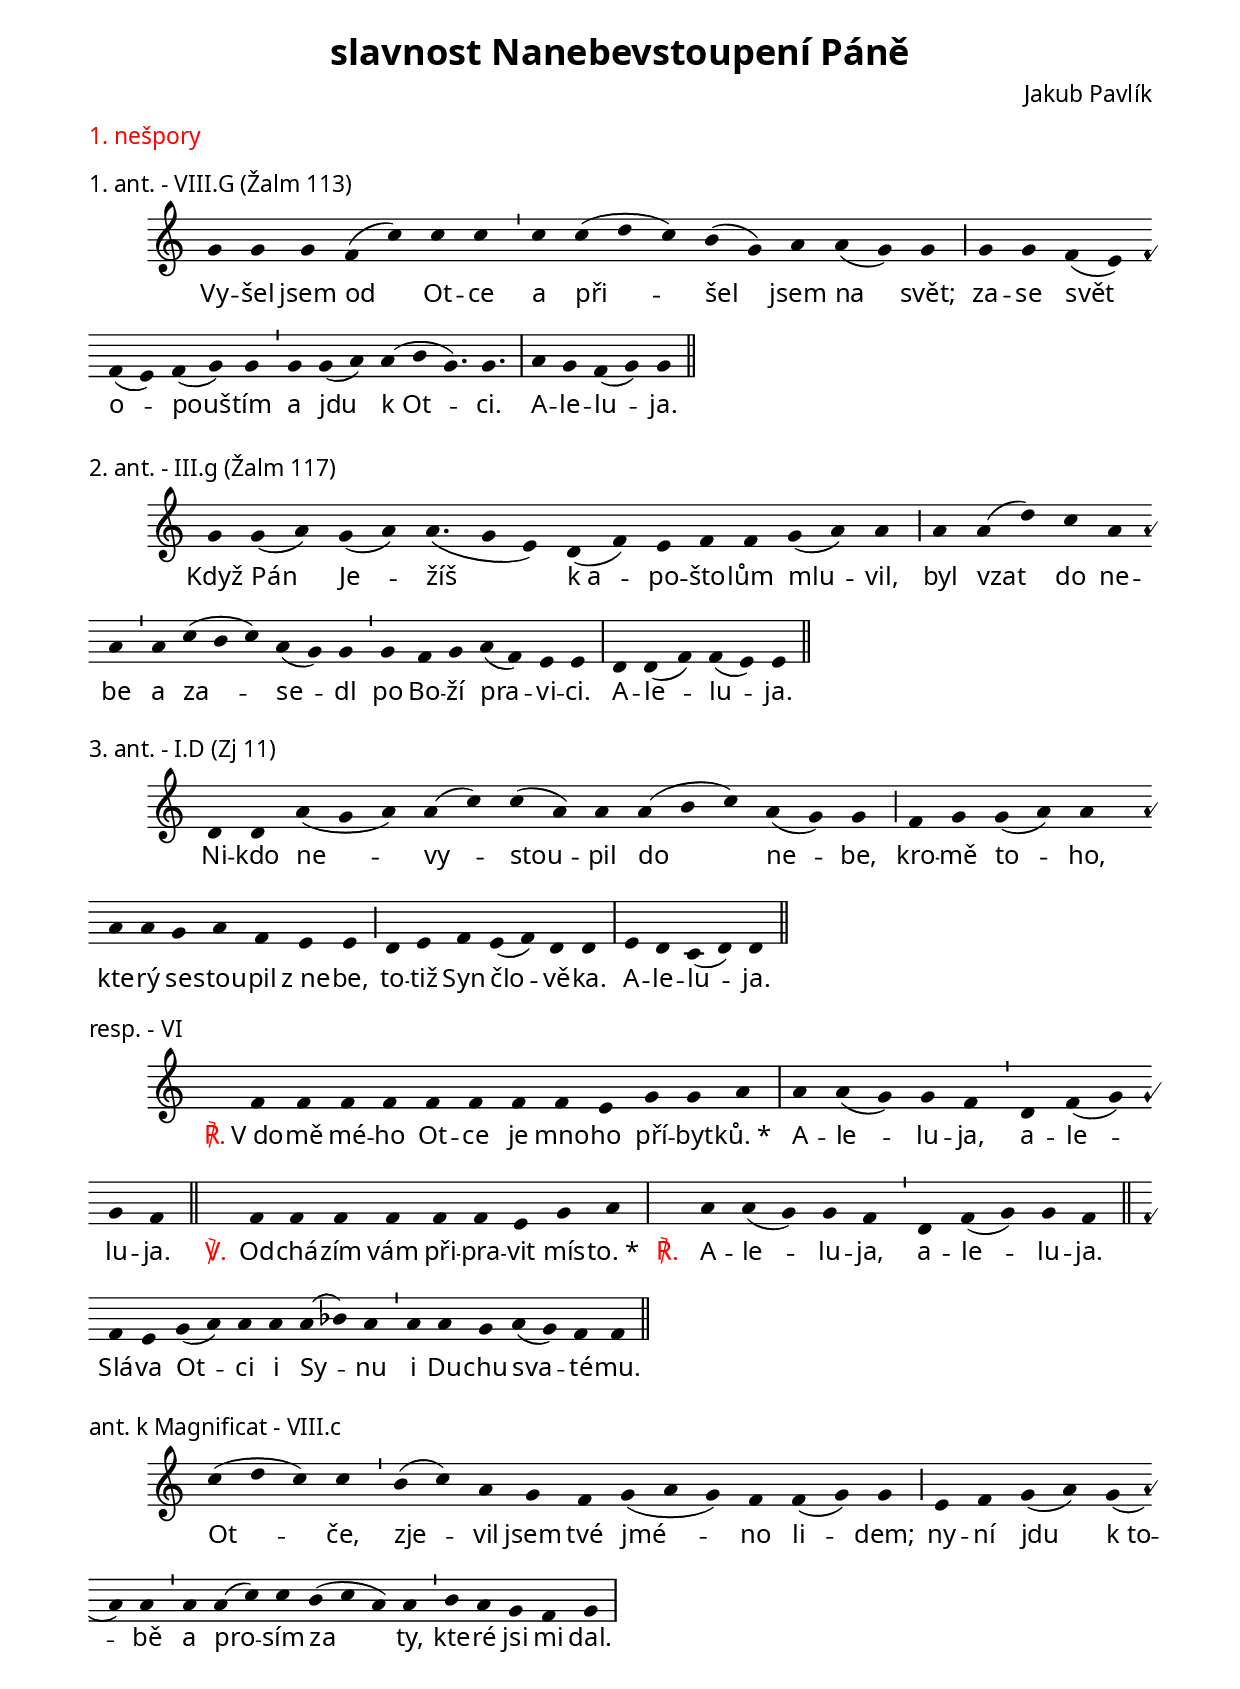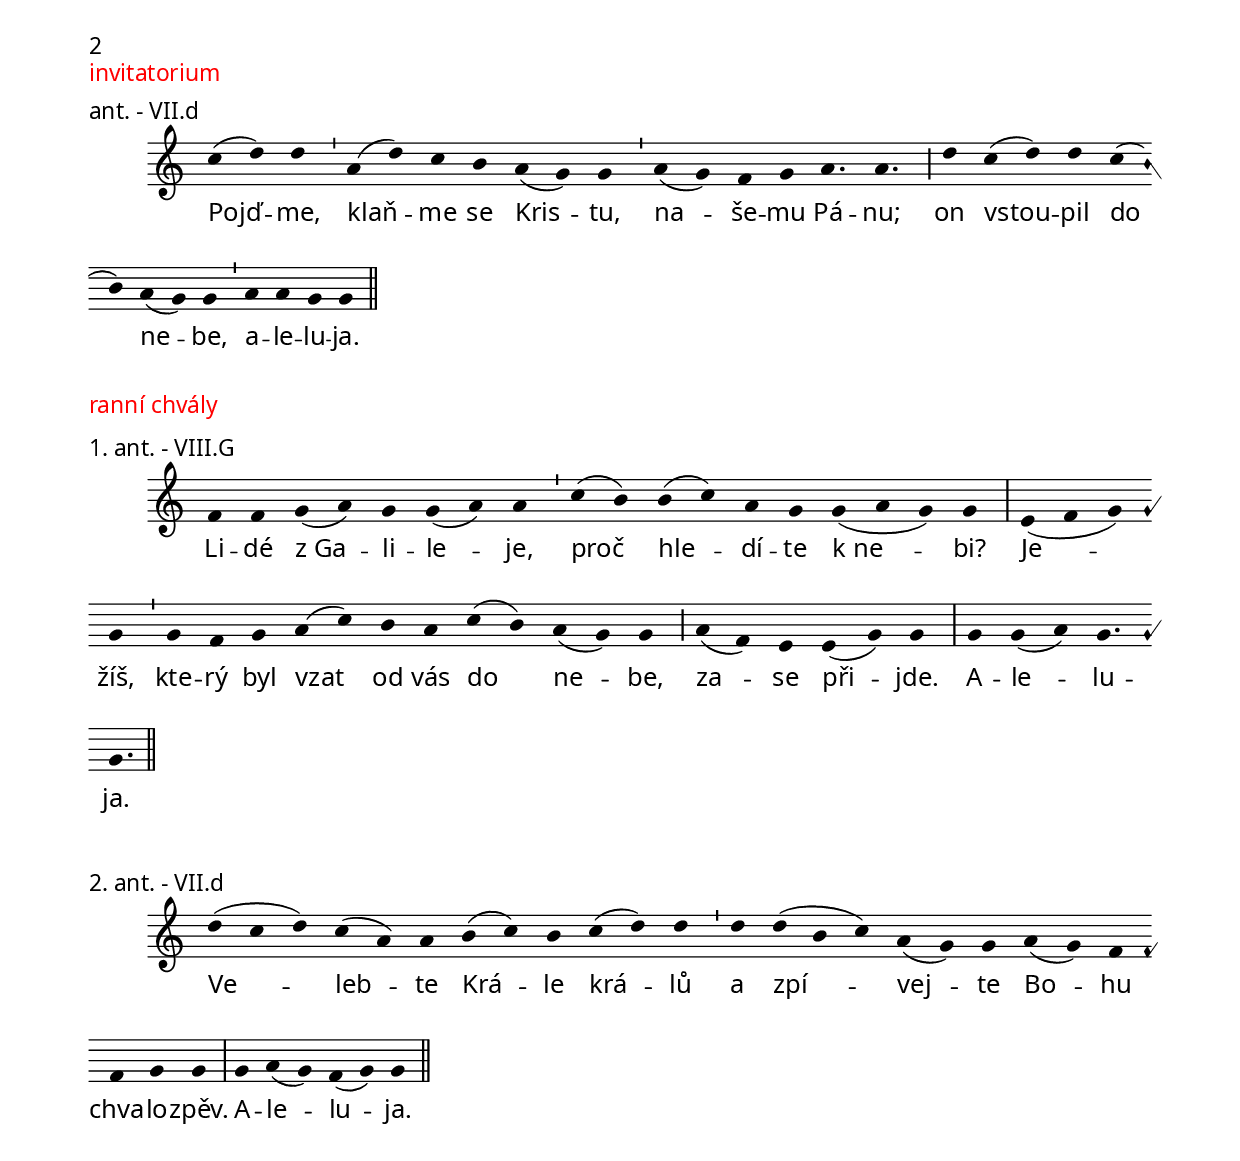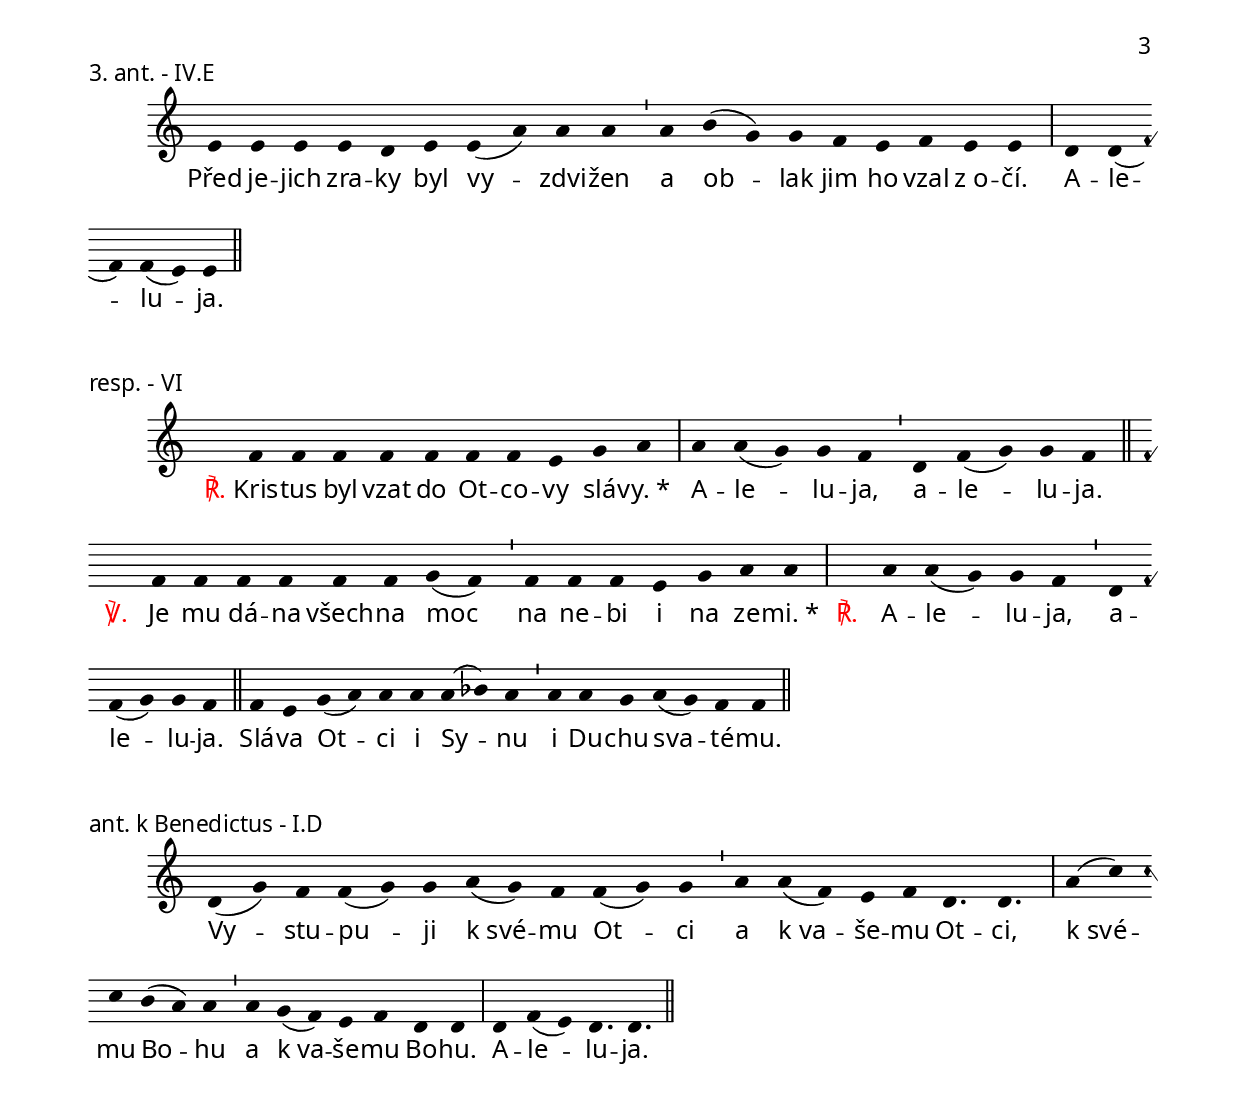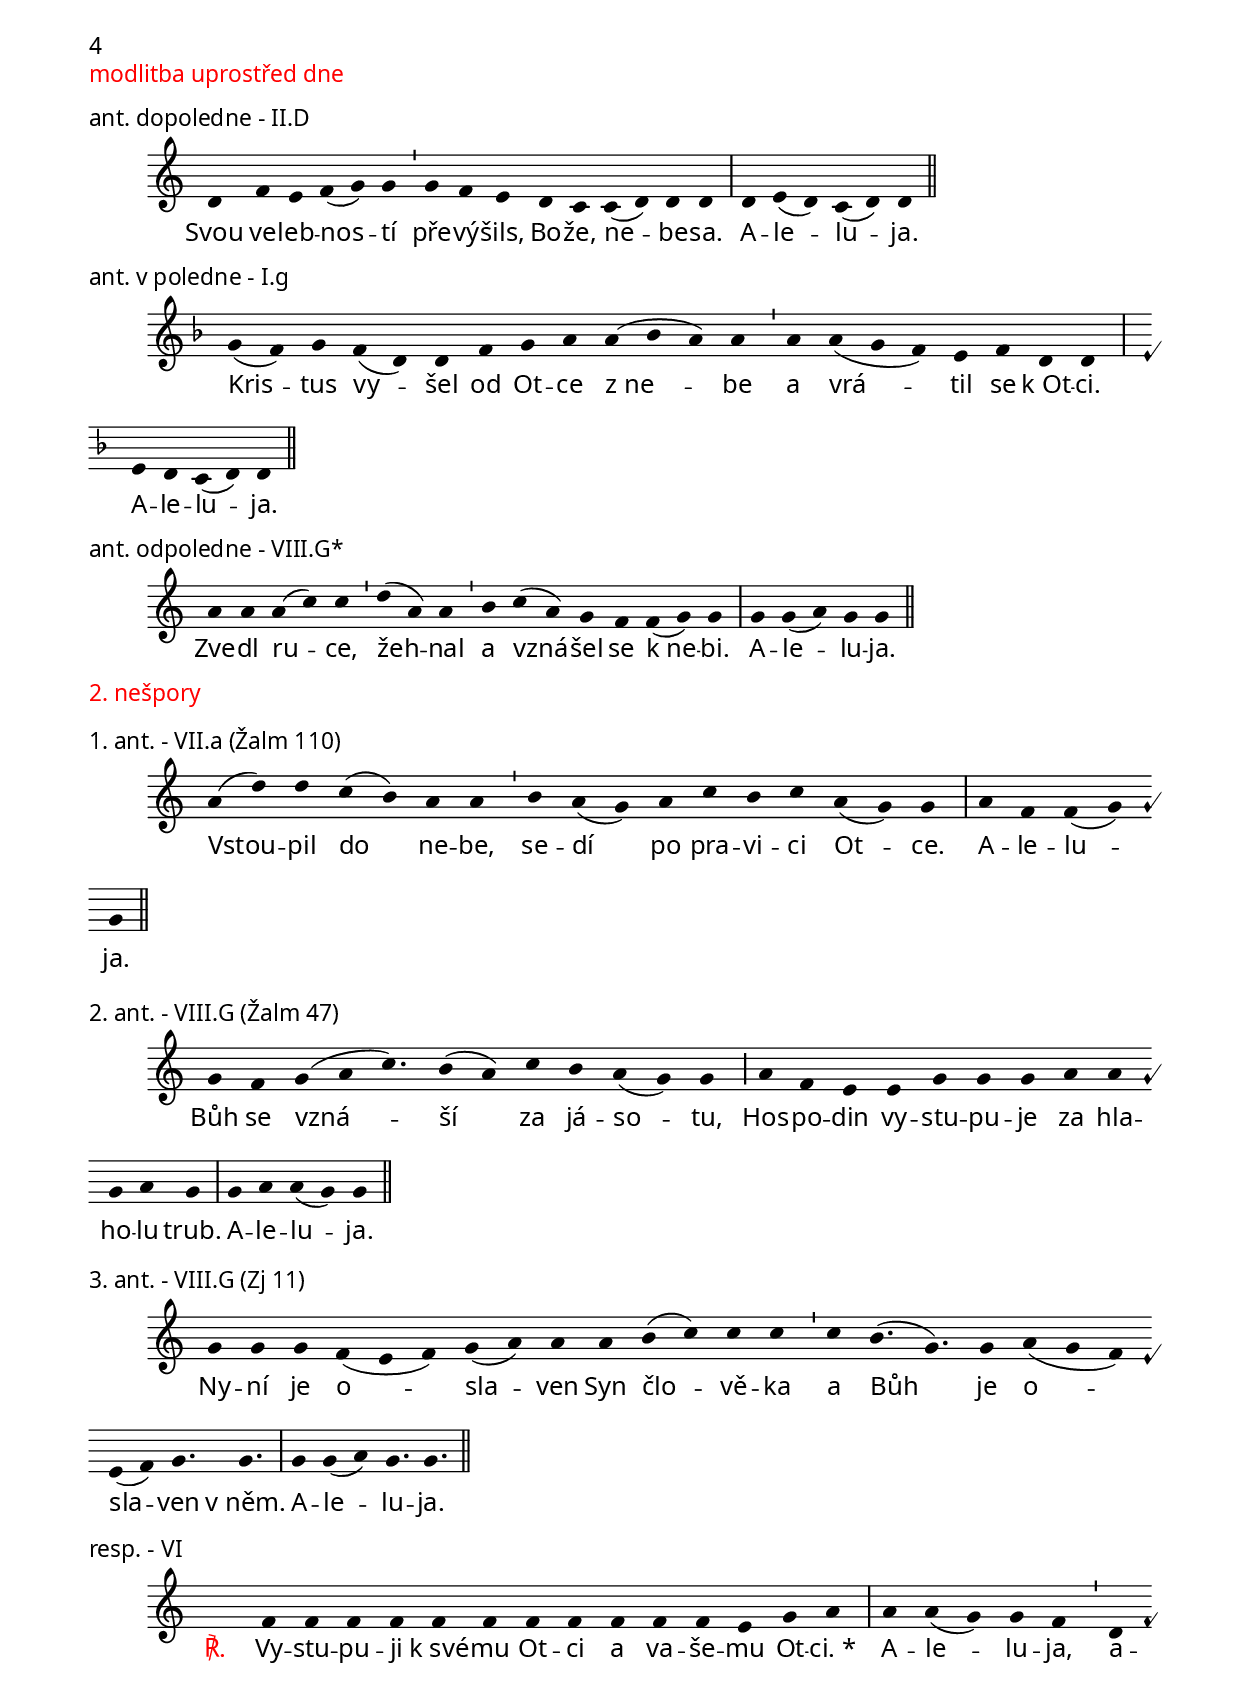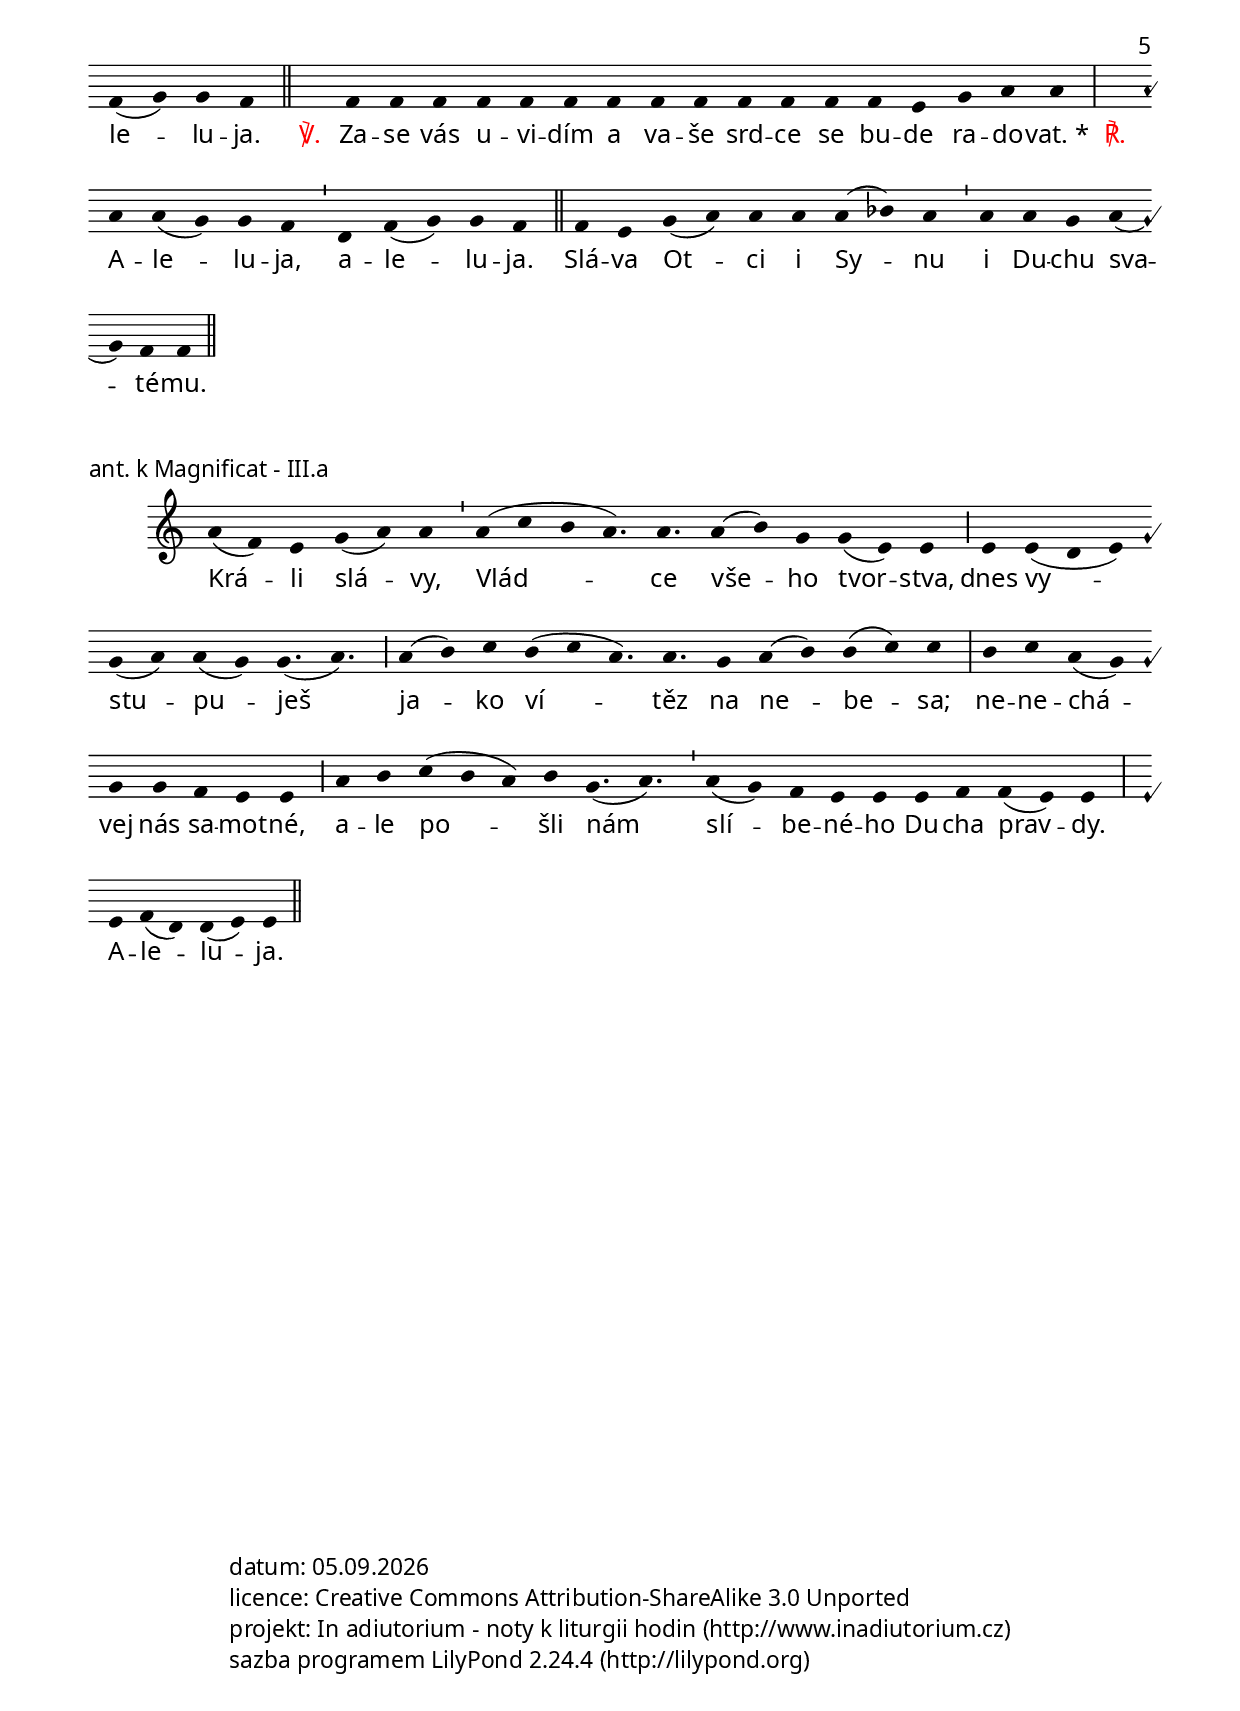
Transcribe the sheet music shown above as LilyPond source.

\version "2.14.2"

\header {
  title = "slavnost Nanebevstoupení Páně"
  composer = "Jakub Pavlík"
}

\include "spolecne.ly"
\include "dilyresponsorii.ly"

\markup {\nadpisHodinka {"1. nešpory"}}

\score {
  \relative c'' {
    \choralniRezim
    g4 g g f( c') c c \barMin
    c c( d c) b( g) a a( g) g \barMaior
    g g f( e) f( e) f( g) g \barMin
    g g( a) a( b g4.) g \barMax
    a4 g f( g) g \barFinalis
  }
  \addlyrics {
    Vy -- šel jsem od Ot -- ce 
    a při -- šel jsem na svět;
    za -- se svět o -- pouš -- tím a jdu k_Ot -- ci.
    A -- le -- lu -- ja.
  }
  \header {
    quid = "1. ant."
    modus = "VIII"
    differentia = "G" 
    psalmus = "Žalm 113"
    id = ""
    piece = \markup {\sestavTitulek}
  }
}

\score {
  \relative c'' {
    \choralniRezim
    g4 g( a) g( a) a4.( g4 e) d( f) e f f g( a) a \barMaior
    a a( d) c a a \barMin
    a c( b c) a( g) g \barMin
    g f g a( f) e e \barMax
    d d( f) f( e) e \barFinalis
  }
  \addlyrics {
    Když Pán Je -- žíš k_a -- po -- što -- lům mlu -- vil,
    byl vzat do ne -- be
    a za -- se -- dl 
    po Bo -- ží pra -- vi -- ci.
    A -- le -- lu -- ja.
  }
  \header {
    quid = "2. ant."
    modus = "III"
    differentia = "g" 
    psalmus = "Žalm 117"
    id = ""
    piece = \markup {\sestavTitulek}
  }
}

\score {
  \relative c' {
    \choralniRezim
    d4 d a'( g a) a( c) c( a) a a( b c) a( g) g \barMaior
    f g g( a) a \bar"" a a g a f e e \barMaior
    d e f e( f) d d \barMax
    e d c( d) d \barFinalis
  }
  \addlyrics {
    Ni -- kdo ne -- vy -- stou -- pil do ne -- be,
    kro -- mě to -- ho, kte -- rý se -- stou -- pil z_ne -- be,
    to -- tiž Syn člo -- vě -- ka.
    A -- le -- lu -- ja.
  }
  \header {
    quid = "3. ant."
    modus = "I"
    differentia = "D" 
    psalmus = "Zj 11"
    id = ""
    piece = \markup {\sestavTitulek}
  }
}

\score {
  \relative c' {
    \choralniRezim
    
    % R
    \neviditelna f
    f4 f f f f f f f e g g a \barMax
    \respVIalelujaResponsum \barFinalis
    % V
    \neviditelna f
    f f f f f f e g a \barMax
    % R
    \neviditelna a
    \respVIalelujaResponsum \barFinalis
    % Slava
    \respVIalelujaDoxologie \barFinalis
  }
  \addlyrics {
    \Response V_do -- mě mé -- ho Ot -- ce je mno -- ho pří -- byt -- ků._* 
    \textRespAleluja
    \Verse Od -- chá -- zím vám při -- pra -- vit mís -- to._*
    \Response \textRespAleluja
    \textRespDoxologie
  }
  \header {
    quid = "resp."
    modus = "VI"
    id = ""
    piece = \markup {\sestavTitulekResp}
  }
}

\score {
  \relative c'' {
    \choralniRezim
    c( d c) c \barMin
    b( c) a g f g( a g) f f( g) g \barMaior
    e f g( a) g( a) a \barMin
    a a( c) c b( c a) a \barMin
    b a g f g \barMax
  }
  \addlyrics {
    Ot -- če, 
    zje -- vil jsem tvé jmé -- no li -- dem;
    ny -- ní jdu k_to -- bě
    a pro -- sím za ty, 
    kte -- ré jsi mi dal.
    A -- le -- lu -- ja.
  }
  \header {
    quid = "ant. k Magnificat"
    modus = "VIII"
    differentia = "c" 
    psalmus = ""
    id = ""
    piece = \markup {\sestavTitulekBezZalmu}
  }
}

\pageBreak % ZLOM

\markup {\nadpisHodinka {"invitatorium"}}

\score {
  \relative c'' {
    \choralniRezim
    c4( d) d \barMin a( d) c b a( g) g \barMin a( g) f g a4. a \barMaior
    d4 c( d) d c( b) a( g) g \barMin
    a a g g \barFinalis
  }
  \addlyrics {
    Pojď -- me,
    klaň -- me se Kris -- tu, na -- še -- mu Pá -- nu;
    on vstou -- pil do ne -- be, 
    a -- le -- lu -- ja.
  }
  \header {
    quid = "ant."
    modus = "VII"
    differentia = "d" 
    psalmus = ""
    piece = \markup {\sestavTitulekBezZalmu}
  }
}

\markup {\nadpisHodinka {"ranní chvály"}}

\score {
  \relative c' {
    \choralniRezim
    f4 f g( a) g g( a) a \barMin
    c( b) b( c) a g g( a g) g \barMax
    e( f g) g \barMin
    g f g a( c) b a c( b) a( g) g \barMaior
    a( f) e e( g) g \barMax
    g g( a) g4. g \barFinalis
  }
  \addlyrics {
    Li -- dé z_Ga -- li -- le -- je,
    proč hle -- dí -- te k_ne -- bi?
    Je -- žíš, 
    kte -- rý byl vzat od vás do ne -- be,
    za -- se při -- jde.
    A -- le -- lu -- ja.
  }
  \header {
    quid = "1. ant."
    modus = "VIII"
    differentia = "G" 
    psalmus = ""
    id = ""
    piece = \markup {\sestavTitulekBezZalmu}
  }
}

\score {
  \relative c'' {
    \choralniRezim
    d4( c d) c( a) a b( c) b c( d) d \barMin
    d d( b c) a( g) g a( g) f f g g \barMax
    g a( g) f( g) g \barFinalis
  }
  \addlyrics {
    Ve -- leb -- te Krá -- le krá -- lů
    a zpí -- vej -- te Bo -- hu chva -- lo -- zpěv.
    A -- le -- lu -- ja.
  }
  \header {
    quid = "2. ant."
    modus = "VII"
    differentia = "d" 
    psalmus = ""
    id = ""
    piece = \markup {\sestavTitulekBezZalmu}
  }
}

\score {
  \relative c' {
    \choralniRezim
    e4 e e e d e e( a) a a \barMin
    a b( g) g f e f e e \barMax
    d d( f) f( e) e \barFinalis
  }
  \addlyrics {
    Před je -- jich zra -- ky byl vy -- zdvi -- žen
    a ob -- lak jim ho vzal z_o -- čí.
    A -- le -- lu -- ja.
  }
  \header {
    quid = "3. ant."
    modus = "IV"
    differentia = "E" 
    psalmus = ""
    id = ""
    piece = \markup {\sestavTitulekBezZalmu}
  }
}

\score {
  \relative c' {
    \choralniRezim
    
    % R
    \neviditelna f
    f4 f f f f f f e g a \barMax
    \respVIalelujaResponsum \barFinalis
    % V
    \neviditelna f
    f f f f f f g( f) \barMin f f f e g a a \barMax
    % R
    \neviditelna a
    \respVIalelujaResponsum \barFinalis
    % Slava
    \respVIalelujaDoxologie \barFinalis
  }
  \addlyrics {
    \Response Kris -- tus byl vzat do Ot -- co -- vy slá -- vy._* \textRespAleluja
    \Verse Je mu dá -- na všech -- na moc na ne -- bi i na ze -- mi._*
    \Response \textRespAleluja
    \textRespDoxologie
  }
  \header {
    quid = "resp."
    modus = "VI"
    id = ""
    piece = \markup {\sestavTitulekResp}
  }
} 


\score {
  \relative c' {
    \choralniRezim
    d4( g) f f( g) g a( g) f f( g) g \barMin
    a a( f) e f d4. d \barMax
    a'4( c) c b( a) a \barMin
    a g( f) e f d d \barMax
    d f( e) d4. d \barFinalis
  }
  \addlyrics {
    Vy -- stu -- pu -- ji k_své -- mu Ot -- ci
    a k_va -- še -- mu Ot -- ci,
    k_své -- mu Bo -- hu
    a k_va -- še -- mu Bo -- hu.
    A -- le -- lu -- ja.
  }
  \header {
    quid = "ant. k Benedictus"
    modus = "I"
    differentia = "D" 
    psalmus = ""
    id = ""
    piece = \markup {\sestavTitulekBezZalmu}
  }
}

\pageBreak % ZLOM

\markup {\nadpisHodinka {"modlitba uprostřed dne"}}

\score {
  \relative c' {
    \choralniRezim
    d4 f e f( g) g \barMin
    g f e d c c( d) d d \barMax
    d e( d) c( d) d \barFinalis
  }
  \addlyrics {
    Svou ve -- leb -- nos -- tí 
    pře -- vý -- šils, Bo -- že, ne -- be -- sa.
    A -- le -- lu -- ja.
  }
  \header {
    quid = "ant. dopoledne"
    modus = "II"
    differentia = "D" 
    psalmus = ""
    id = ""
    piece = \markup {\sestavTitulekBezZalmu}
  }
}

\score {
  \relative c'' {
    \choralniRezim
    \key f \major
    g4( f) g f( d) d f g a a( bes a) a \barMin
    a a( g f) e f d d \barMax
    e d c( d) d \barFinalis
  }
  \addlyrics {
    Kris -- tus vy -- šel od Ot -- ce z_ne -- be
    a vrá -- til se k_Ot -- ci.
    A -- le -- lu -- ja.
  }
  \header {
    quid = "ant. v poledne"
    modus = "I"
    differentia = "g" 
    psalmus = ""
    id = ""
    piece = \markup {\sestavTitulekBezZalmu}
  }
}

\score {
  \relative c'' {
    \choralniRezim
    a4 a a( c) c \barMin
    d( a) a \barMin
    b c( a) g f f( g) g \barMax
    g g( a) g4 g \barFinalis
  }
  \addlyrics {
    Zve -- dl ru -- ce,
    žeh -- nal
    a vzná -- šel se k_ne -- bi.
    A -- le -- lu -- ja.
  }
  \header {
    quid = "ant. odpoledne"
    modus = "VIII"
    differentia = "G*" 
    psalmus = ""
    id = ""
    piece = \markup {\sestavTitulekBezZalmu}
  }
}

\markup {\nadpisHodinka {"2. nešpory"}}

\score {
  \relative c'' {
    \choralniRezim
    a( d) d c( b) a a \barMin
    b a( g) a c b c a( g) g \barMax
    a f f( g) g \barFinalis
  }
  \addlyrics {
    Vstou -- pil do ne -- be,
    se -- dí po pra -- vi -- ci Ot -- ce.
    A -- le -- lu -- ja.
  }
  \header {
    quid = "1. ant."
    modus = "VII"
    differentia = "a" 
    psalmus = "Žalm 110"
    id = ""
    piece = \markup {\sestavTitulek}
  }
}

\score {
  \relative c'' {
    \choralniRezim
    g4 f g( a c4.) b4( a) c b a( g) g \barMaior
    a f e e g g g a a g a g \barMax
    g a a( g) g \barFinalis
  }
  \addlyrics {
    Bůh se vzná -- ší za já -- so -- tu,
    Hos -- po -- din vy -- stu -- pu -- je za hla -- ho -- lu trub.
    A -- le -- lu -- ja.
  }
  \header {
    quid = "2. ant."
    modus = "VIII"
    differentia = "G" 
    psalmus = "Žalm 47"
    id = ""
    piece = \markup {\sestavTitulek}
  }
}

\score {
  \relative c'' {
    \choralniRezim
    g4 g g f( e f) g( a) a a b( c) c c \barMin
    c b4.( g) g4 a( g f) e( f) g4. g \barMax
    g4 g( a) g4. g \barFinalis
  }
  \addlyrics {
    Ny -- ní je o -- sla -- ven Syn člo -- vě -- ka
    a Bůh je o -- sla -- ven v_něm.
    A -- le -- lu -- ja.
  }
  \header {
    quid = "3. ant."
    modus = "VIII"
    differentia = "G" 
    psalmus = "Zj 11"
    id = ""
    piece = \markup {\sestavTitulek}
  }
}

\score {
  \relative c' {
    \choralniRezim
    
    % R
    \neviditelna f
    f4 f f f f f f f f f f e g a \barMax
    \respVIalelujaResponsum \barFinalis
    % V
    \neviditelna f
    f f f f f f f f f f f f f e g a a \barMax
    % R
    \neviditelna a
    \respVIalelujaResponsum \barFinalis
    % Slava
    \respVIalelujaDoxologie \barFinalis
  }
  \addlyrics {
    \Response Vy -- stu -- pu -- ji k_své -- mu Ot -- ci a va -- še -- mu Ot -- ci._* \textRespAleluja
    \Verse Za -- se vás u -- vi -- dím a va -- še srd -- ce se bu -- de ra -- do -- vat._*
    \Response \textRespAleluja
    \textRespDoxologie
  }
  \header {
    quid = "resp."
    modus = "VI"
    id = ""
    piece = \markup {\sestavTitulekResp}
  }
} 

\score {
  \relative c'' {
    \choralniRezim
    a4( f) e g( a) a \barMin
    a( c b a4.) a a4( b) g g( e) e \barMaior
    e e( d e) g( a) a( g) g4.( a) \barMaior
    a4( b) c b( c a4.) a g4 a( b) b( c) c \barMax
    
    b c a( g) g g f e e \barMaior
    a b c( b a) b g4.( a) \barMin
    a4( g) f e e e f f( e) e \barMax
    e f( d) d( e) e \barFinalis
  }
  \addlyrics {
    Krá -- li slá -- vy,
    Vlád -- ce vše -- ho tvor -- stva,
    dnes vy -- stu -- pu -- ješ 
    ja -- ko ví -- těz na ne -- be -- sa;
    
    ne -- ne -- chá -- vej nás sa -- mot -- né,
    a -- le po -- šli nám slí -- be -- né -- ho Du -- cha prav -- dy.
    A -- le -- lu -- ja.
  }
  \header {
    quid = "ant. k Magnificat"
    modus = "III"
    differentia = "a" 
    psalmus = ""
    id = ""
    piece = \markup {\sestavTitulekBezZalmu}
  }
}